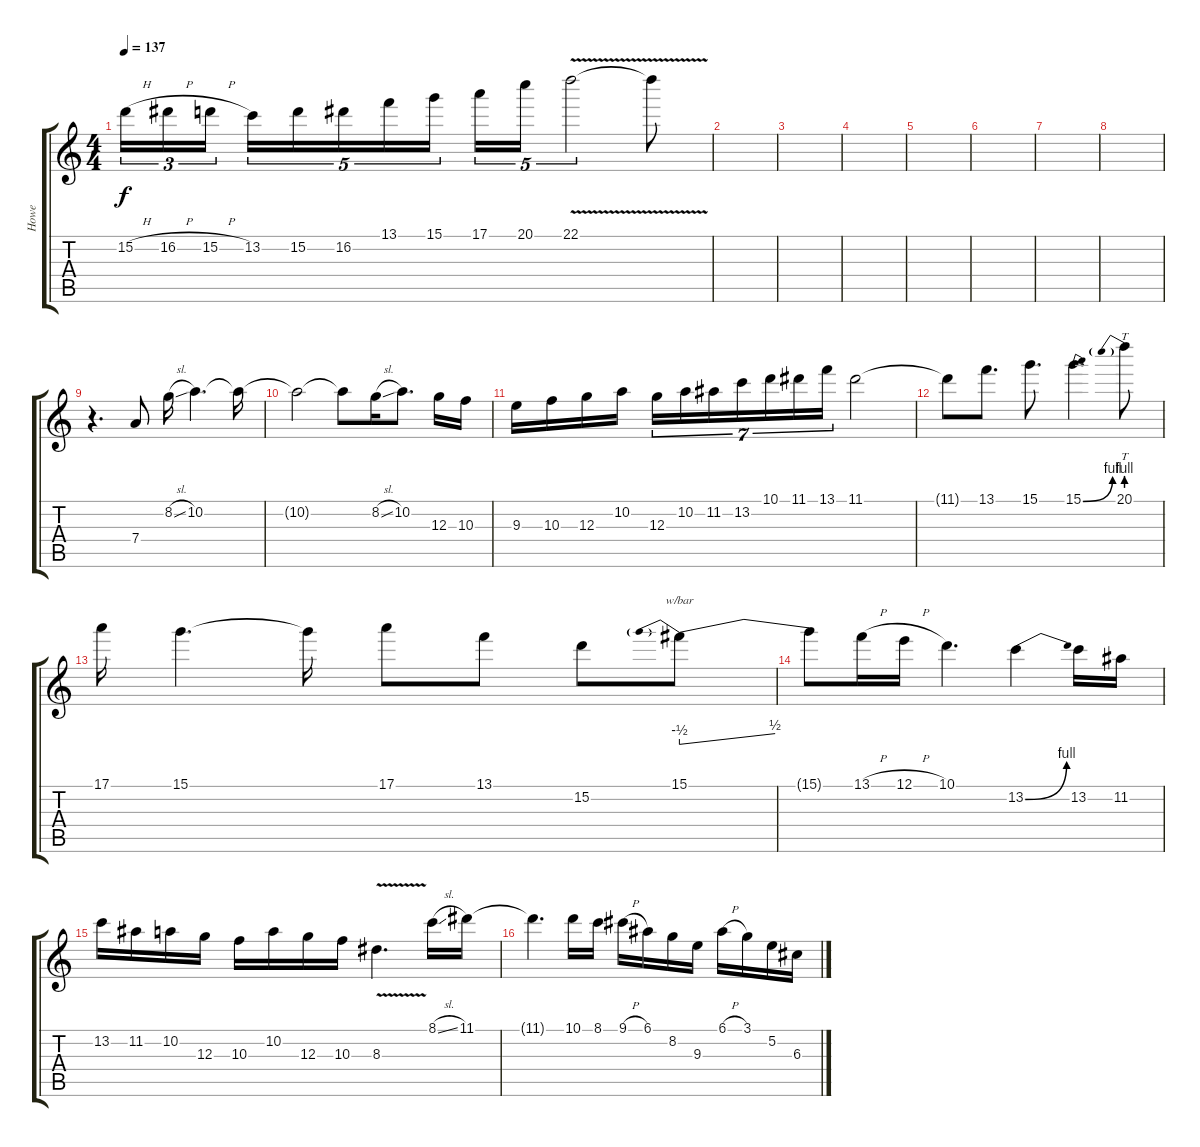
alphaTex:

\track ("Howe" "Howe") {instrument distortionguitar}
\staff {score tabs}
\tuning (E4 B3 G3 D3 A2 E2) {hide}
\ts (4 4)
\section ("" "")
\tempo 137
\clef g2
\ks c
15.2{h}.16{tu (3 2) dy f} 16.2{h}.16{tu (3 2)} 15.2{h}.16{tu (3 2) beam splitsecondary} 13.2.16{tu (5 4)} 15.2.16{tu (5 4)} 16.2.16{tu (5 4)} 13.1.16{tu (5 4)} 15.1.16{tu (5 4) beam splitsecondary} 17.1.16{tu (5 4)} 20.1.16{tu (5 4)} 22.1{v}.2{tu (5 4)} 22.1{t}.8 |
|
|
|
|
|
|
|
r.4{d} 7.4.8 8.2{sl}.16 10.2.4{d} 10.2{t}.16 |
10.2{t}.2 10.2{t}.8 8.2{sl}.16 10.2.8{d} 12.3.16 10.3.16 |
9.3.16 10.3.16 12.3.16 10.2.16 12.3.16{tu (7 4)} 10.2.16{tu (7 4)} 11.2.16{tu (7 4)} 13.2.16{tu (7 4)} 10.1.16{tu (7 4)} 11.1.16{tu (7 4)} 13.1.16{tu (7 4)} 11.1.2 |
11.1{t}.8 13.1.8{d} 15.1.8{d} 15.1{be (bend 0 0 60 4)}.4{d} 20.1{be (prebend 0 4 60 4)}.8{tt} |
17.1.16 15.1.4{d} 15.1{t}.16 17.1.8 13.1.8 15.2.8 15.1.8{tbe (predivedive default 0 -2 60 2)} |
15.1{t}.8 13.1{h}.16 12.1{h}.16 10.1.4{d} 13.2{be (bend 0 0 60 4)}.4 13.2.16 11.2.16 |
13.2.16 11.2.16 10.2.16 12.3.16 10.3.16 10.2.16 12.3.16 10.3.16 8.3{v}.4{d} 8.1{sl}.16 11.1.16 |
11.1{t}.4{d} 10.1.16 8.1.16 9.1{h}.16 6.1.16 8.2.16 9.3.16 6.1{h}.16 3.1.16 5.2.16 6.3.16
